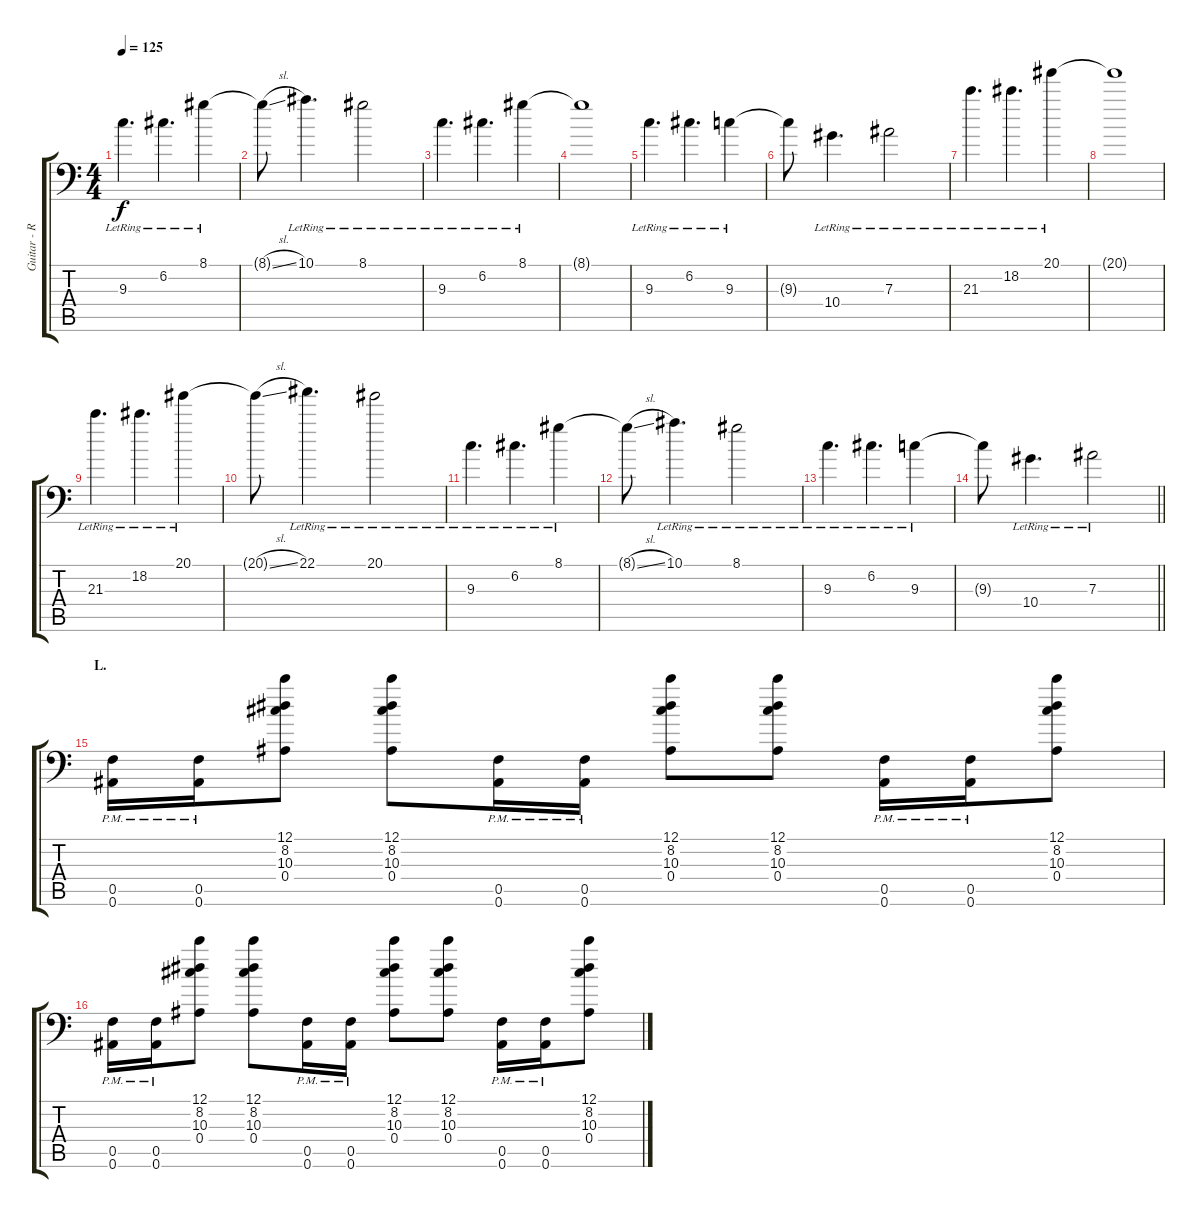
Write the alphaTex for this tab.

\track ("Guitar - Right" "Guitar - R") {instrument distortionguitar}
\staff {score tabs}
\tuning (C4 G3 Eb3 Bb2 F2 Bb1) {hide}
\ts (4 4)
\tempo 125
\clef f4
\ks c
9.3{lr}.4{d dy f} 6.2{lr}.4{d} 8.1{lr}.4 |
8.1{sl t}.8 10.1{lr}.4{d} 8.1{lr}.2 |
9.3{lr}.4{d} 6.2{lr}.4{d} 8.1{lr}.4 |
8.1{t}.1 |
9.3{lr}.4{d} 6.2{lr}.4{d} 9.3{lr}.4 |
9.3{t}.8 10.4{lr}.4{d} 7.3{lr}.2 |
21.3{lr}.4{d} 18.2{lr}.4{d} 20.1{lr}.4 |
20.1{t}.1 |
21.3{lr}.4{d} 18.2{lr}.4{d} 20.1{lr}.4 |
20.1{sl t}.8 22.1{lr}.4{d} 20.1{lr}.2 |
9.3{lr}.4{d} 6.2{lr}.4{d} 8.1{lr}.4 |
8.1{sl t}.8 10.1{lr}.4{d} 8.1{lr}.2 |
9.3{lr}.4{d} 6.2{lr}.4{d} 9.3{lr}.4 |
\barLineRight lightlight
9.3{t}.8 10.4{lr}.4{d} 7.3{lr}.2 |
\section ("" "L.")
(0.5{pm} 0.6{pm}).16 (0.5{pm} 0.6{pm}).16 (12.1 8.2 10.3 0.4).8 (12.1 8.2 10.3 0.4).8 (0.5{pm} 0.6{pm}).16 (0.5{pm} 0.6{pm}).16 (12.1 8.2 10.3 0.4).8 (12.1 8.2 10.3 0.4).8 (0.5{pm} 0.6{pm}).16 (0.5{pm} 0.6{pm}).16 (12.1 8.2 10.3 0.4).8 |
(0.5{pm} 0.6{pm}).16 (0.5{pm} 0.6{pm}).16 (12.1 8.2 10.3 0.4).8 (12.1 8.2 10.3 0.4).8 (0.5{pm} 0.6{pm}).16 (0.5{pm} 0.6{pm}).16 (12.1 8.2 10.3 0.4).8 (12.1 8.2 10.3 0.4).8 (0.5{pm} 0.6{pm}).16 (0.5{pm} 0.6{pm}).16 (12.1 8.2 10.3 0.4).8
